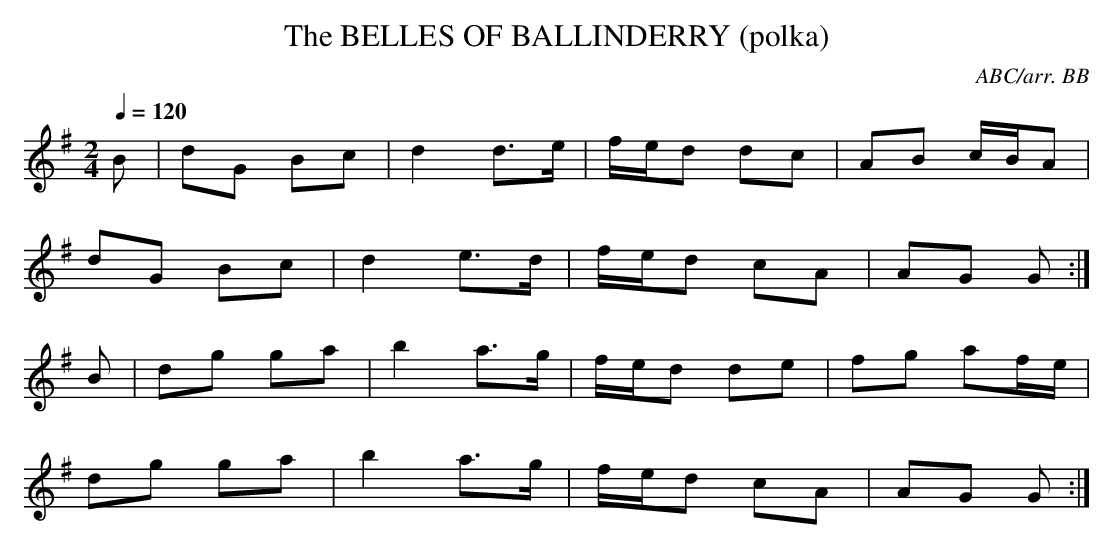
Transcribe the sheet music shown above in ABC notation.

X:1
T:BELLES OF BALLINDERRY (polka), The
C:ABC/arr. BB
Q:1/4=120
L:1/8
M:2/4
K:G
B|dG Bc|d2 d>e|f/e/d dc|AB c/B/A|
dG Bc|d2 e>d|f/e/d cA|AG G :|
B|dg ga|b2 a>g|f/e/d de|fg af/e/|
dg ga|b2 a>g|f/e/d cA|AG G :|
